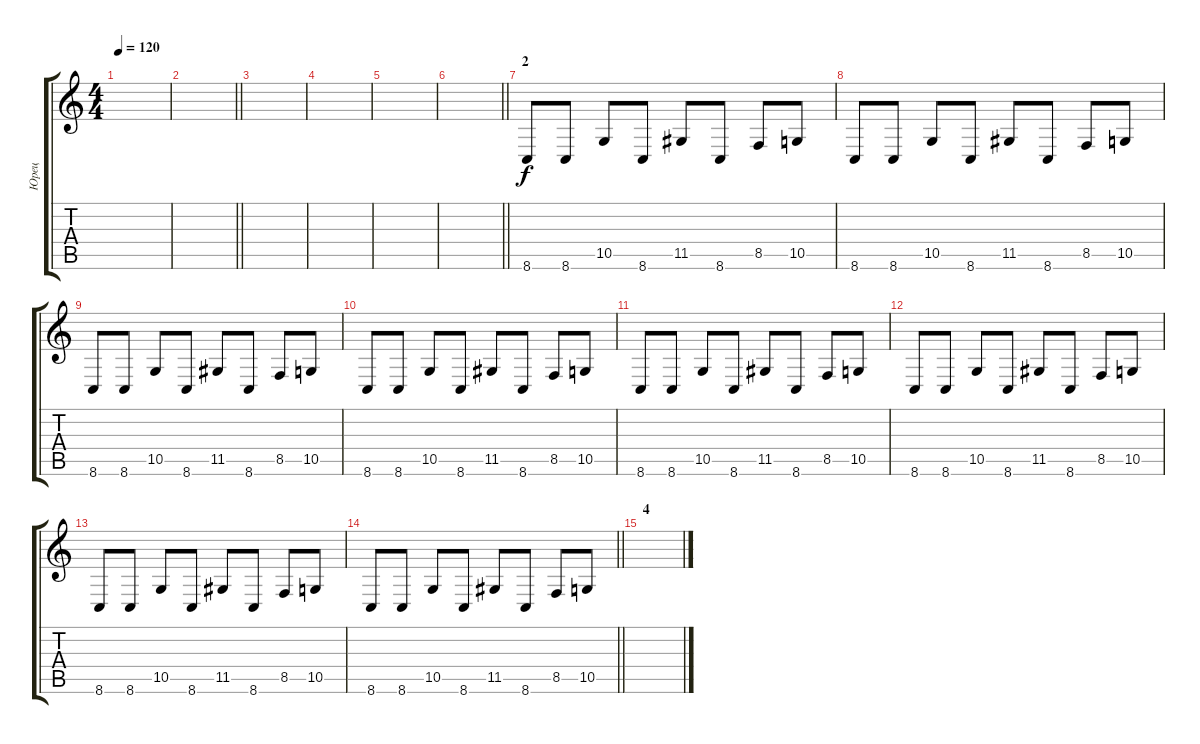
\track ("Юрец" "Юрец") {instrument pad3polysynth}
\staff {score tabs}
\tuning (E4 B3 G3 D3 A2 E2) {hide}
\ts (4 4)
\tempo 120
\clef g2
\ks c
|
\barLineRight lightlight
|
|
|
|
\barLineRight lightlight
|
\section ("" "2")
8.6.8{volume 5 instrument lead1square} 8.6.8 10.5.8 8.6.8 11.5.8 8.6.8 8.5.8 10.5.8 |
8.6.8 8.6.8 10.5.8 8.6.8 11.5.8 8.6.8 8.5.8 10.5.8 |
8.6.8 8.6.8 10.5.8 8.6.8 11.5.8 8.6.8 8.5.8 10.5.8 |
8.6.8 8.6.8 10.5.8 8.6.8 11.5.8 8.6.8 8.5.8 10.5.8 |
8.6.8 8.6.8 10.5.8 8.6.8 11.5.8 8.6.8 8.5.8 10.5.8 |
8.6.8 8.6.8 10.5.8 8.6.8 11.5.8 8.6.8 8.5.8 10.5.8 |
8.6.8 8.6.8 10.5.8 8.6.8 11.5.8 8.6.8 8.5.8 10.5.8 |
\barLineRight lightlight
8.6.8 8.6.8 10.5.8 8.6.8 11.5.8 8.6.8 8.5.8 10.5.8 |
\section ("" "4")
